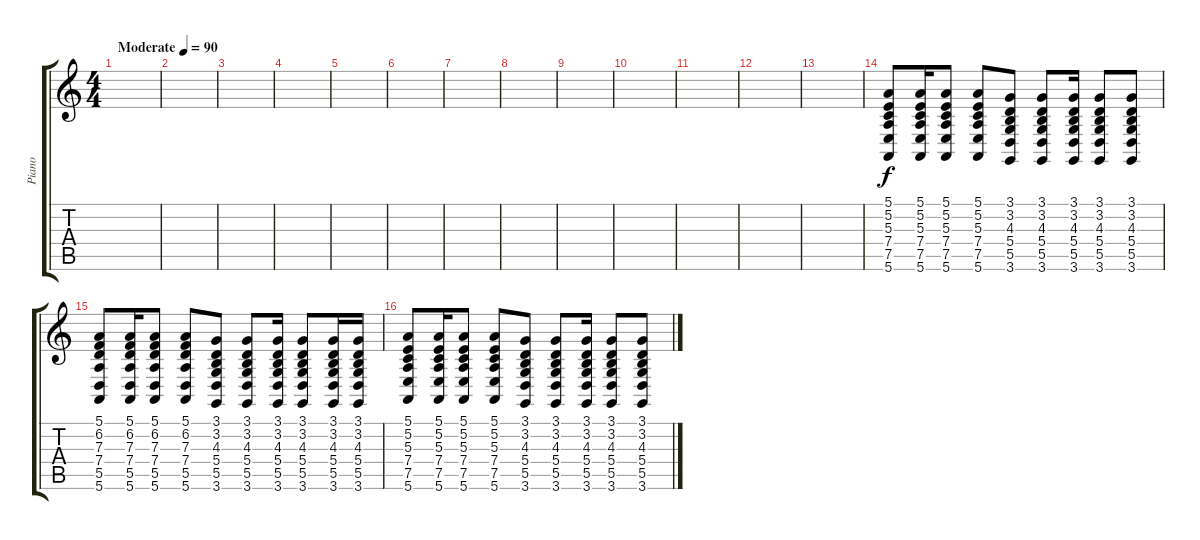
\track ("Piano" "Piano") {instrument acousticgrandpiano}
\staff {score tabs}
\tuning (E4 B3 G3 D3 A2 E2) {hide}
\ts (4 4)
\tempo (90 "Moderate")
\clef g2
\ks c
|
|
|
|
|
|
|
|
|
|
|
|
|
(5.1 5.2 5.3 7.4 7.5 5.6).8 (5.1 5.2 5.3 7.4 7.5 5.6).16 (5.1 5.2 5.3 7.4 7.5 5.6).8 (5.1 5.2 5.3 7.4 7.5 5.6).8 (3.1 3.2 4.3 5.4 5.5 3.6).8 (3.1 3.2 4.3 5.4 5.5 3.6).8 (3.1 3.2 4.3 5.4 5.5 3.6).16 (3.1 3.2 4.3 5.4 5.5 3.6).8 (3.1 3.2 4.3 5.4 5.5 3.6).8 |
(5.1 6.2 7.3 7.4 5.5 5.6).8 (5.1 6.2 7.3 7.4 5.5 5.6).16 (5.1 6.2 7.3 7.4 5.5 5.6).8 (5.1 6.2 7.3 7.4 5.5 5.6).8 (3.1 3.2 4.3 5.4 5.5 3.6).8 (3.1 3.2 4.3 5.4 5.5 3.6).8 (3.1 3.2 4.3 5.4 5.5 3.6).16 (3.1 3.2 4.3 5.4 5.5 3.6).8 (3.1 3.2 4.3 5.4 5.5 3.6).16 (3.1 3.2 4.3 5.4 5.5 3.6).16 |
(5.1 5.2 5.3 7.4 7.5 5.6).8 (5.1 5.2 5.3 7.4 7.5 5.6).16 (5.1 5.2 5.3 7.4 7.5 5.6).8 (5.1 5.2 5.3 7.4 7.5 5.6).8 (3.1 3.2 4.3 5.4 5.5 3.6).8 (3.1 3.2 4.3 5.4 5.5 3.6).8 (3.1 3.2 4.3 5.4 5.5 3.6).16 (3.1 3.2 4.3 5.4 5.5 3.6).8 (3.1 3.2 4.3 5.4 5.5 3.6).8
